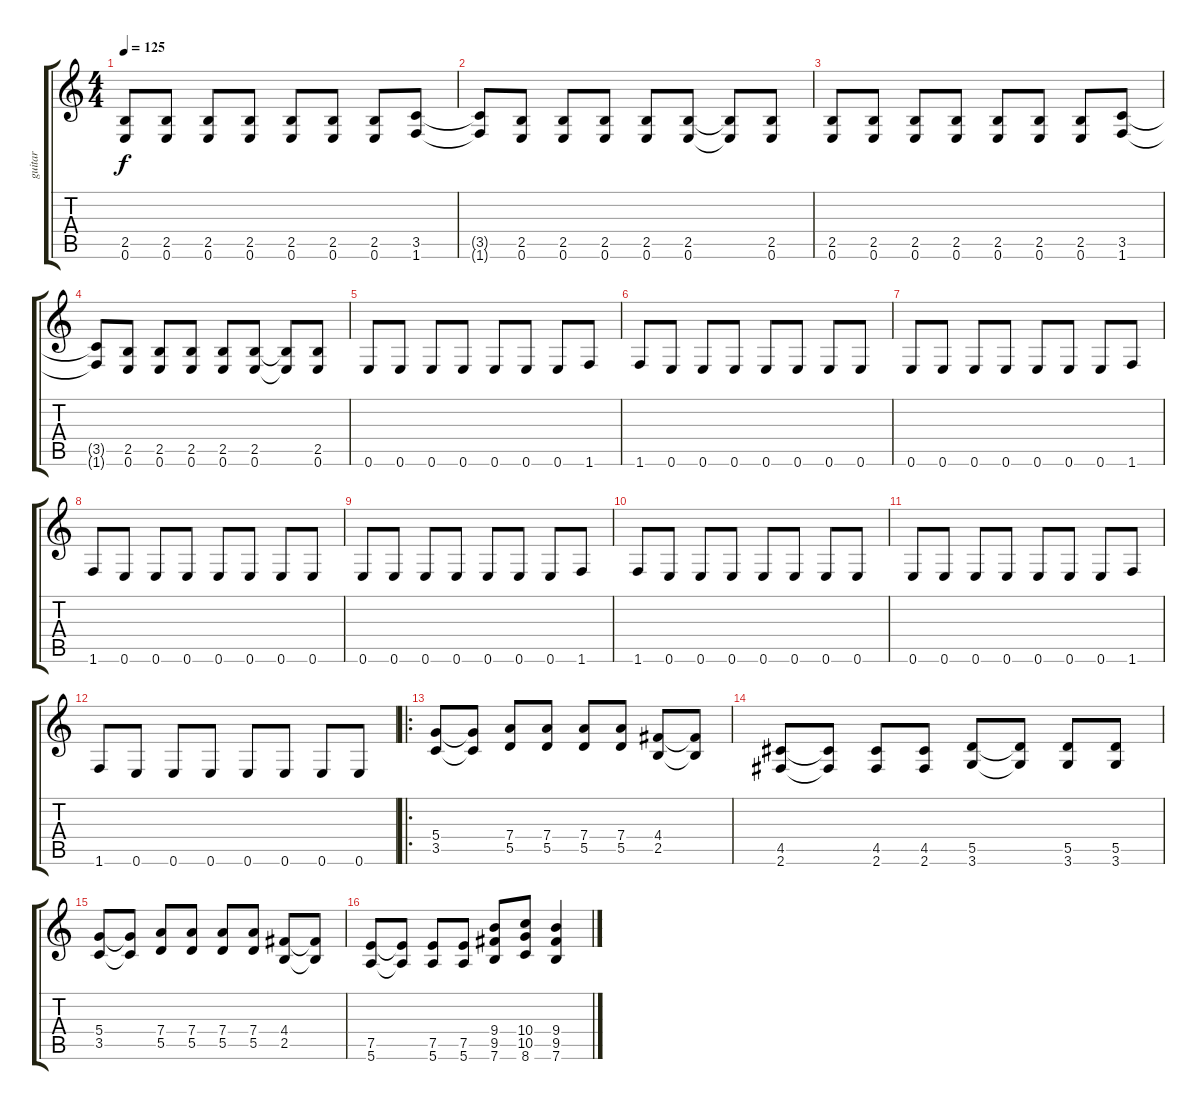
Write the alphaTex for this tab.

\track ("guitar" "guitar") {instrument electricguitarmuted}
\staff {score tabs}
\tuning (E4 B3 G3 D3 A2 E2) {hide}
\ts (4 4)
\tempo 125
\clef g2
\ks c
(2.5 0.6).8{dy f instrument distortionguitar} (2.5 0.6).8 (2.5 0.6).8 (2.5 0.6).8 (2.5 0.6).8 (2.5 0.6).8 (2.5 0.6).8 (3.5 1.6).8 |
(3.5{t} 1.6{t}).8 (2.5 0.6).8 (2.5 0.6).8 (2.5 0.6).8 (2.5 0.6).8 (2.5 0.6).8 (2.5{t} 0.6{t}).8 (2.5 0.6).8 |
(2.5 0.6).8{instrument distortionguitar} (2.5 0.6).8 (2.5 0.6).8 (2.5 0.6).8 (2.5 0.6).8 (2.5 0.6).8 (2.5 0.6).8 (3.5 1.6).8 |
(3.5{t} 1.6{t}).8 (2.5 0.6).8 (2.5 0.6).8 (2.5 0.6).8 (2.5 0.6).8 (2.5 0.6).8 (2.5{t} 0.6{t}).8 (2.5 0.6).8 |
0.6.8{instrument electricguitarmuted} 0.6.8 0.6.8 0.6.8 0.6.8 0.6.8 0.6.8 1.6.8 |
1.6.8 0.6.8 0.6.8 0.6.8 0.6.8 0.6.8 0.6.8 0.6.8 |
0.6.8 0.6.8 0.6.8 0.6.8 0.6.8 0.6.8 0.6.8 1.6.8 |
1.6.8 0.6.8 0.6.8 0.6.8 0.6.8 0.6.8 0.6.8 0.6.8 |
0.6.8 0.6.8 0.6.8 0.6.8 0.6.8 0.6.8 0.6.8 1.6.8 |
1.6.8 0.6.8 0.6.8 0.6.8 0.6.8 0.6.8 0.6.8 0.6.8 |
0.6.8 0.6.8 0.6.8 0.6.8 0.6.8 0.6.8 0.6.8 1.6.8 |
1.6.8 0.6.8 0.6.8 0.6.8 0.6.8 0.6.8 0.6.8 0.6.8 |
\ro
(5.4 3.5).8{volume 13 instrument distortionguitar} (5.4{t} 3.5{t}).8 (7.4 5.5).8 (7.4 5.5).8 (7.4 5.5).8 (7.4 5.5).8 (4.4 2.5).8 (4.4{t} 2.5{t}).8 |
(4.5 2.6).8 (4.5{t} 2.6{t}).8 (4.5 2.6).8 (4.5 2.6).8 (5.5 3.6).8 (5.5{t} 3.6{t}).8 (5.5 3.6).8 (5.5 3.6).8 |
(5.4 3.5).8 (5.4{t} 3.5{t}).8 (7.4 5.5).8 (7.4 5.5).8 (7.4 5.5).8 (7.4 5.5).8 (4.4 2.5).8 (4.4{t} 2.5{t}).8 |
(7.5 5.6).8 (7.5{t} 5.6{t}).8 (7.5 5.6).8 (7.5 5.6).8 (9.4 9.5 7.6).8 (10.4 10.5 8.6).8 (9.4 9.5 7.6).4
